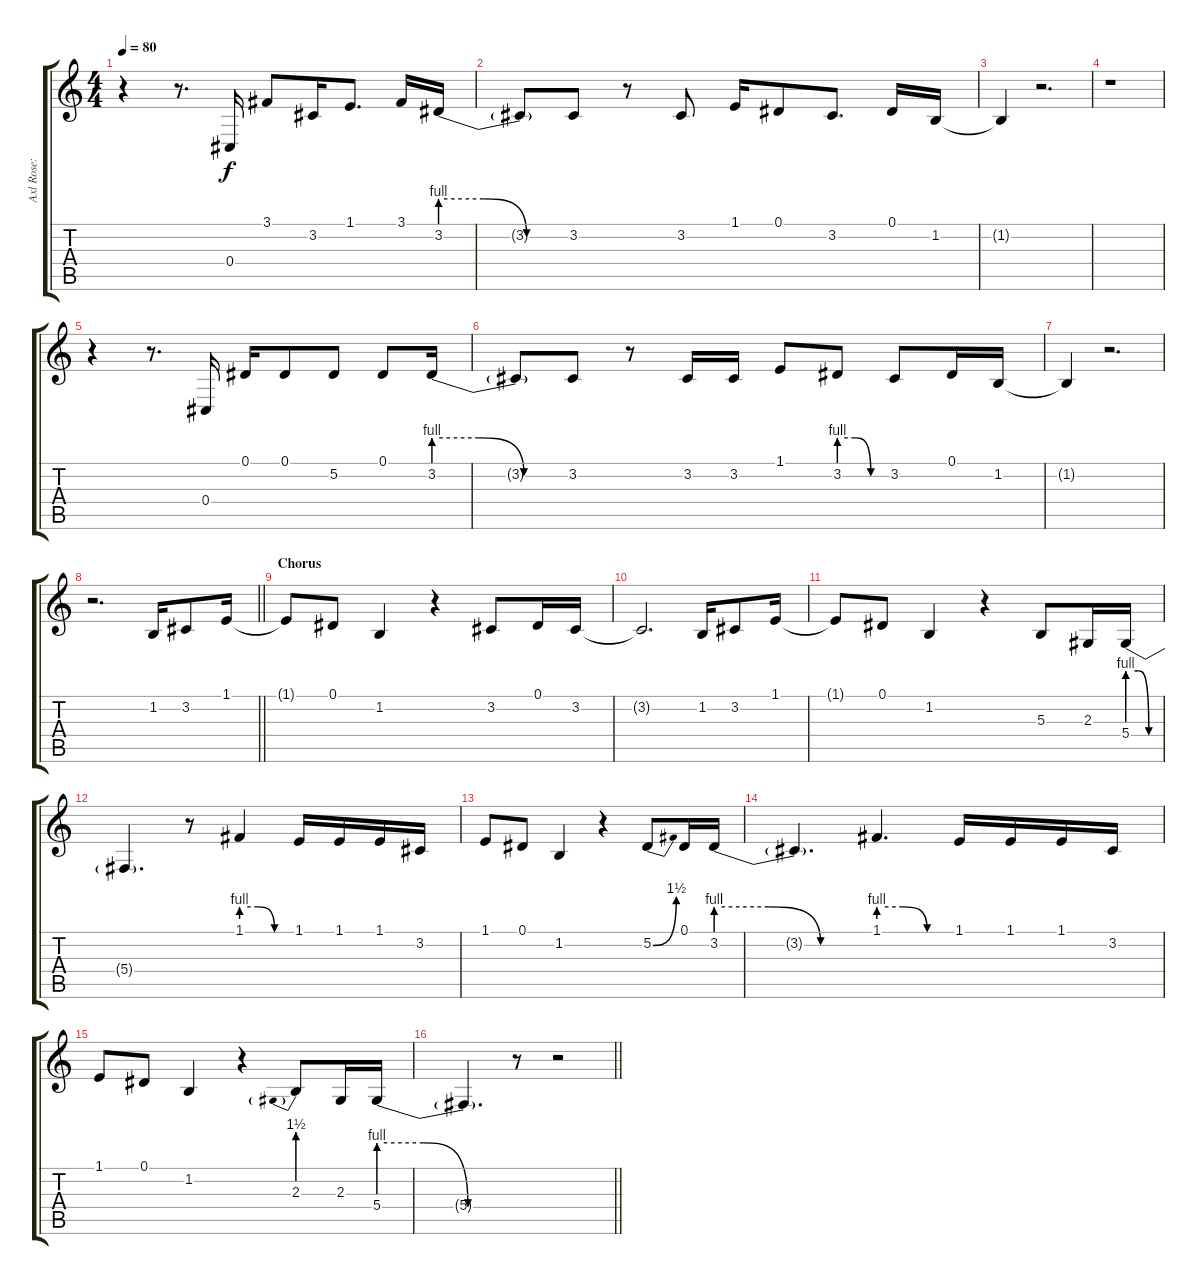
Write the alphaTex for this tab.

\track ("Axl Rose: Vocal" "Axl Rose: ") {instrument synthvoice}
\staff {score tabs}
\tuning (Eb4 Bb3 Gb3 Db3 Ab2 Eb2) {hide}
\ts (4 4)
\tempo 80
\clef g2
\ks c
r.4{dy f} r.8{d} 0.4.16{volume 16 instrument synthvoice} 3.1.8 3.2.16 1.1.8{d} 3.1.16 3.2{be (custom 0 4 20 4 40 0 60 0)}.16 |
3.2{t}.8 3.2.8 r.8 3.2.8 1.1.16 0.1.8 3.2.8{d} 0.1.16 1.2.16 |
1.2{t}.4 r.2{d} |
r.1 |
r.4 r.8{d} 0.4.16 0.1.16 0.1.8 5.2.8 0.1.8 3.2{be (custom 0 4 20 4 40 0 60 0)}.16 |
3.2{t}.8 3.2.8 r.8 3.2.16 3.2.16 1.1.8 3.2{be (custom 0 4 20 4 40 0 60 0)}.8 3.2.8 0.1.16 1.2.16 |
1.2{t}.4 r.2{d} |
\barLineRight lightlight
r.2{d} 1.2.16 3.2.8 1.1.16 |
\section ("" "Chorus")
1.1{t}.8 0.1.8 1.2.4 r.4 3.2.8 0.1.16 3.2.16 |
3.2{t}.2{d} 1.2.16 3.2.8 1.1.16 |
1.1{t}.8 0.1.8 1.2.4 r.4 5.3.8 2.3.16 5.4{be (custom 0 4 20 4 40 0 60 0)}.16 |
5.4{t}.4{d} r.8 1.1{be (custom 0 4 20 4 40 0 60 0)}.4 1.1.16 1.1.16 1.1.16 3.2.16 |
1.1.8 0.1.8 1.2.4 r.4 5.2{be (bend 0 0 60 6)}.8 0.1.16 3.2{be (custom 0 4 20 4 40 0 60 0)}.16 |
3.2{t}.4{d} 1.1{be (custom 0 4 20 4 40 0 60 0)}.4{d} 1.1.16 1.1.16 1.1.16 3.2.16 |
1.1.8 0.1.8 1.2.4 r.4 2.3{be (prebend 0 6 60 6)}.8 2.3.16 5.4{be (custom 0 4 20 4 40 0 60 0)}.16 |
\barLineRight lightlight
5.4{t}.4{d} r.8 r.2
